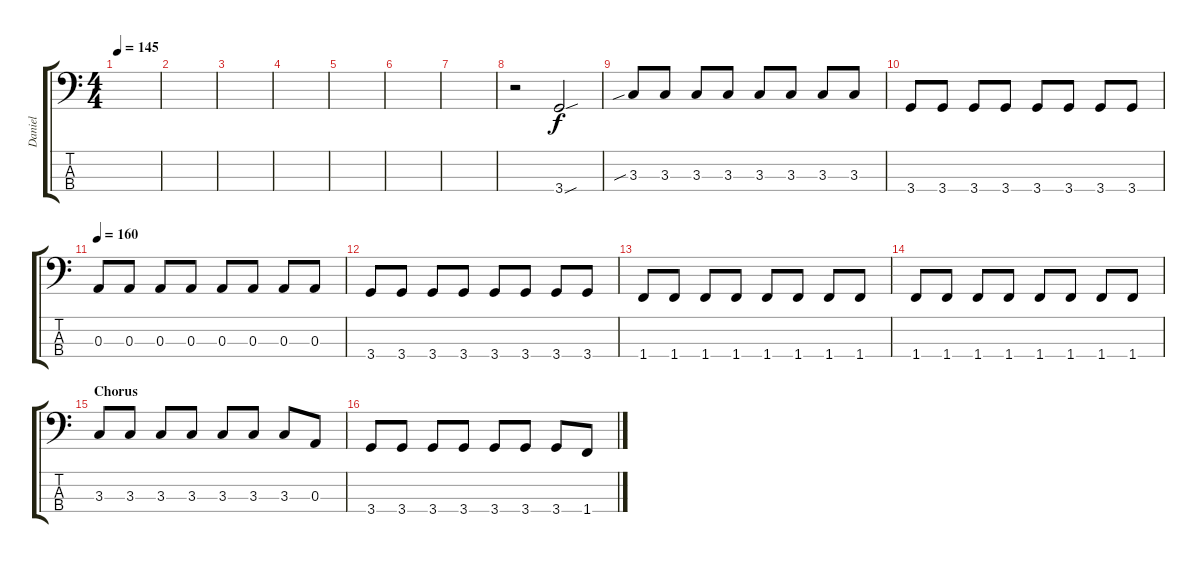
\track ("Daniel" "Daniel") {instrument electricbassfinger}
\staff {score tabs}
\tuning (G2 D2 A1 E1) {hide}
\ts (4 4)
\tempo 145
\clef f4
\ks c
|
|
\section ("" "")
|
|
|
|
|
r.2 3.4{sou}.2 |
\section ("" "")
3.3{sib}.8 3.3.8 3.3.8 3.3.8 3.3.8 3.3.8 3.3.8 3.3.8 |
3.4.8 3.4.8 3.4.8 3.4.8 3.4.8 3.4.8 3.4.8 3.4.8 |
\tempo 160
0.3.8 0.3.8 0.3.8 0.3.8 0.3.8 0.3.8 0.3.8 0.3.8 |
3.4.8 3.4.8 3.4.8 3.4.8 3.4.8 3.4.8 3.4.8 3.4.8 |
1.4.8 1.4.8 1.4.8 1.4.8 1.4.8 1.4.8 1.4.8 1.4.8 |
1.4.8 1.4.8 1.4.8 1.4.8 1.4.8 1.4.8 1.4.8 1.4.8 |
\section ("" "Chorus")
3.3.8{instrument electricbassfinger} 3.3.8 3.3.8 3.3.8 3.3.8 3.3.8 3.3.8 0.3.8 |
3.4.8 3.4.8 3.4.8 3.4.8 3.4.8 3.4.8 3.4.8 1.4.8
